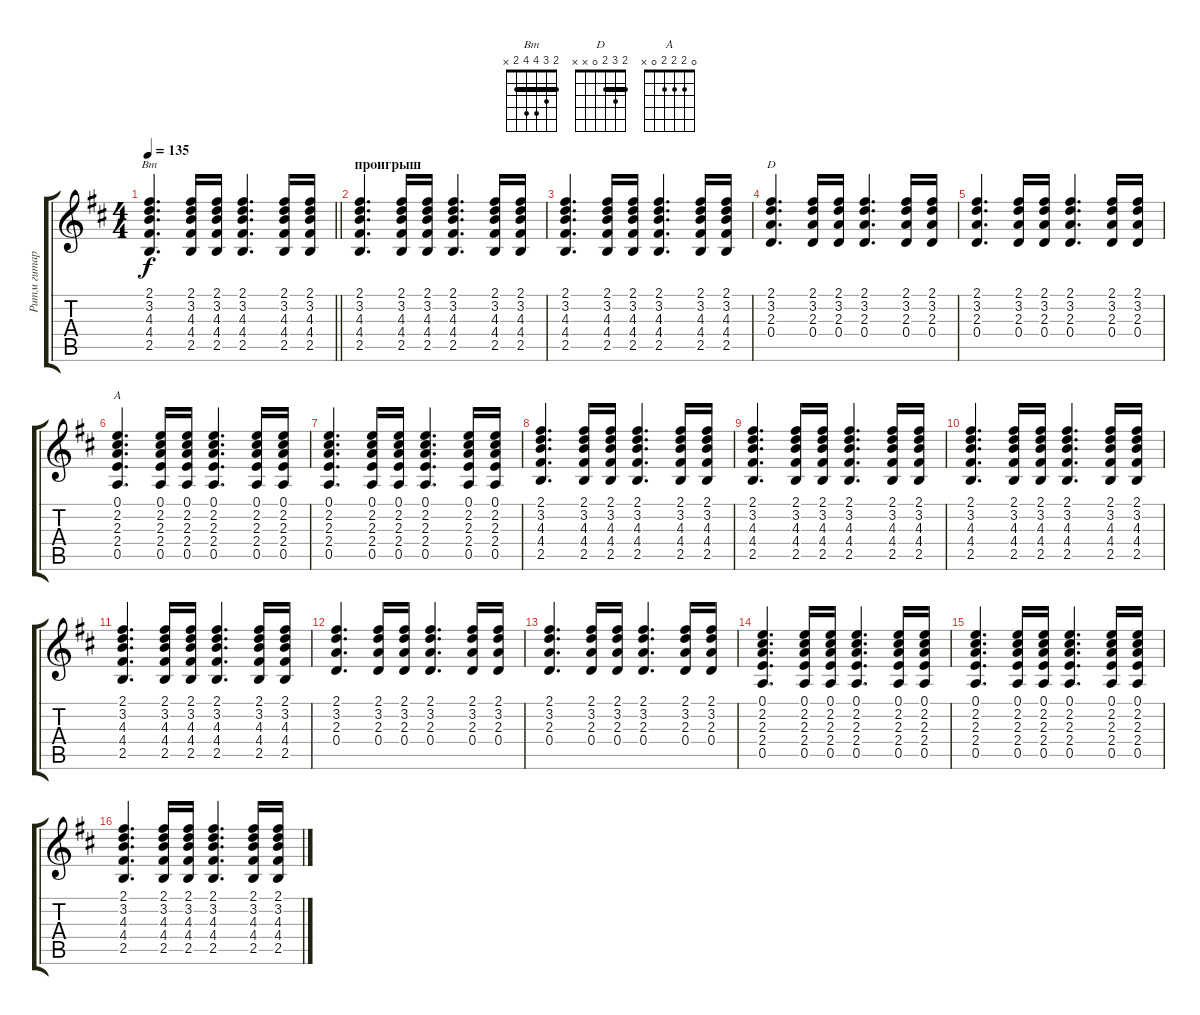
\track ("Ритм гитара" "Ритм гитар") {solo instrument acousticguitarsteel}
\staff {score tabs}
\tuning (E4 B3 G3 D3 A2 E2) {hide}
\chord ("Bm" 2 3 4 4 2 x) {barre 2}
\chord ("D" 2 3 2 0 x x) {barre 2}
\chord ("A" 0 2 2 2 0 x)
\ts (4 4)
\tempo 135
\clef g2
\barLineRight lightlight
\ks bminor
(2.1 3.2 4.3 4.4 2.5).4{d ch "Bm" dy f} (2.1 3.2 4.3 4.4 2.5).16 (2.1 3.2 4.3 4.4 2.5).16 (2.1 3.2 4.3 4.4 2.5).4{d} (2.1 3.2 4.3 4.4 2.5).16 (2.1 3.2 4.3 4.4 2.5).16 |
\section ("" "проигрыш")
(2.1 3.2 4.3 4.4 2.5).4{d} (2.1 3.2 4.3 4.4 2.5).16 (2.1 3.2 4.3 4.4 2.5).16 (2.1 3.2 4.3 4.4 2.5).4{d} (2.1 3.2 4.3 4.4 2.5).16 (2.1 3.2 4.3 4.4 2.5).16 |
(2.1 3.2 4.3 4.4 2.5).4{d} (2.1 3.2 4.3 4.4 2.5).16 (2.1 3.2 4.3 4.4 2.5).16 (2.1 3.2 4.3 4.4 2.5).4{d} (2.1 3.2 4.3 4.4 2.5).16 (2.1 3.2 4.3 4.4 2.5).16 |
(2.1 3.2 2.3 0.4).4{d ch "D"} (2.1 3.2 2.3 0.4).16 (2.1 3.2 2.3 0.4).16 (2.1 3.2 2.3 0.4).4{d} (2.1 3.2 2.3 0.4).16 (2.1 3.2 2.3 0.4).16 |
(2.1 3.2 2.3 0.4).4{d} (2.1 3.2 2.3 0.4).16 (2.1 3.2 2.3 0.4).16 (2.1 3.2 2.3 0.4).4{d} (2.1 3.2 2.3 0.4).16 (2.1 3.2 2.3 0.4).16 |
(0.1 2.2 2.3 2.4 0.5).4{d ch "A"} (0.1 2.2 2.3 2.4 0.5).16 (0.1 2.2 2.3 2.4 0.5).16 (0.1 2.2 2.3 2.4 0.5).4{d} (0.1 2.2 2.3 2.4 0.5).16 (0.1 2.2 2.3 2.4 0.5).16 |
(0.1 2.2 2.3 2.4 0.5).4{d} (0.1 2.2 2.3 2.4 0.5).16 (0.1 2.2 2.3 2.4 0.5).16 (0.1 2.2 2.3 2.4 0.5).4{d} (0.1 2.2 2.3 2.4 0.5).16 (0.1 2.2 2.3 2.4 0.5).16 |
(2.1 3.2 4.3 4.4 2.5).4{d} (2.1 3.2 4.3 4.4 2.5).16 (2.1 3.2 4.3 4.4 2.5).16 (2.1 3.2 4.3 4.4 2.5).4{d} (2.1 3.2 4.3 4.4 2.5).16 (2.1 3.2 4.3 4.4 2.5).16 |
(2.1 3.2 4.3 4.4 2.5).4{d} (2.1 3.2 4.3 4.4 2.5).16 (2.1 3.2 4.3 4.4 2.5).16 (2.1 3.2 4.3 4.4 2.5).4{d} (2.1 3.2 4.3 4.4 2.5).16 (2.1 3.2 4.3 4.4 2.5).16 |
(2.1 3.2 4.3 4.4 2.5).4{d} (2.1 3.2 4.3 4.4 2.5).16 (2.1 3.2 4.3 4.4 2.5).16 (2.1 3.2 4.3 4.4 2.5).4{d} (2.1 3.2 4.3 4.4 2.5).16 (2.1 3.2 4.3 4.4 2.5).16 |
(2.1 3.2 4.3 4.4 2.5).4{d} (2.1 3.2 4.3 4.4 2.5).16 (2.1 3.2 4.3 4.4 2.5).16 (2.1 3.2 4.3 4.4 2.5).4{d} (2.1 3.2 4.3 4.4 2.5).16 (2.1 3.2 4.3 4.4 2.5).16 |
(2.1 3.2 2.3 0.4).4{d} (2.1 3.2 2.3 0.4).16 (2.1 3.2 2.3 0.4).16 (2.1 3.2 2.3 0.4).4{d} (2.1 3.2 2.3 0.4).16 (2.1 3.2 2.3 0.4).16 |
(2.1 3.2 2.3 0.4).4{d} (2.1 3.2 2.3 0.4).16 (2.1 3.2 2.3 0.4).16 (2.1 3.2 2.3 0.4).4{d} (2.1 3.2 2.3 0.4).16 (2.1 3.2 2.3 0.4).16 |
(0.1 2.2 2.3 2.4 0.5).4{d} (0.1 2.2 2.3 2.4 0.5).16 (0.1 2.2 2.3 2.4 0.5).16 (0.1 2.2 2.3 2.4 0.5).4{d} (0.1 2.2 2.3 2.4 0.5).16 (0.1 2.2 2.3 2.4 0.5).16 |
(0.1 2.2 2.3 2.4 0.5).4{d} (0.1 2.2 2.3 2.4 0.5).16 (0.1 2.2 2.3 2.4 0.5).16 (0.1 2.2 2.3 2.4 0.5).4{d} (0.1 2.2 2.3 2.4 0.5).16 (0.1 2.2 2.3 2.4 0.5).16 |
(2.1 3.2 4.3 4.4 2.5).4{d} (2.1 3.2 4.3 4.4 2.5).16 (2.1 3.2 4.3 4.4 2.5).16 (2.1 3.2 4.3 4.4 2.5).4{d} (2.1 3.2 4.3 4.4 2.5).16 (2.1 3.2 4.3 4.4 2.5).16
